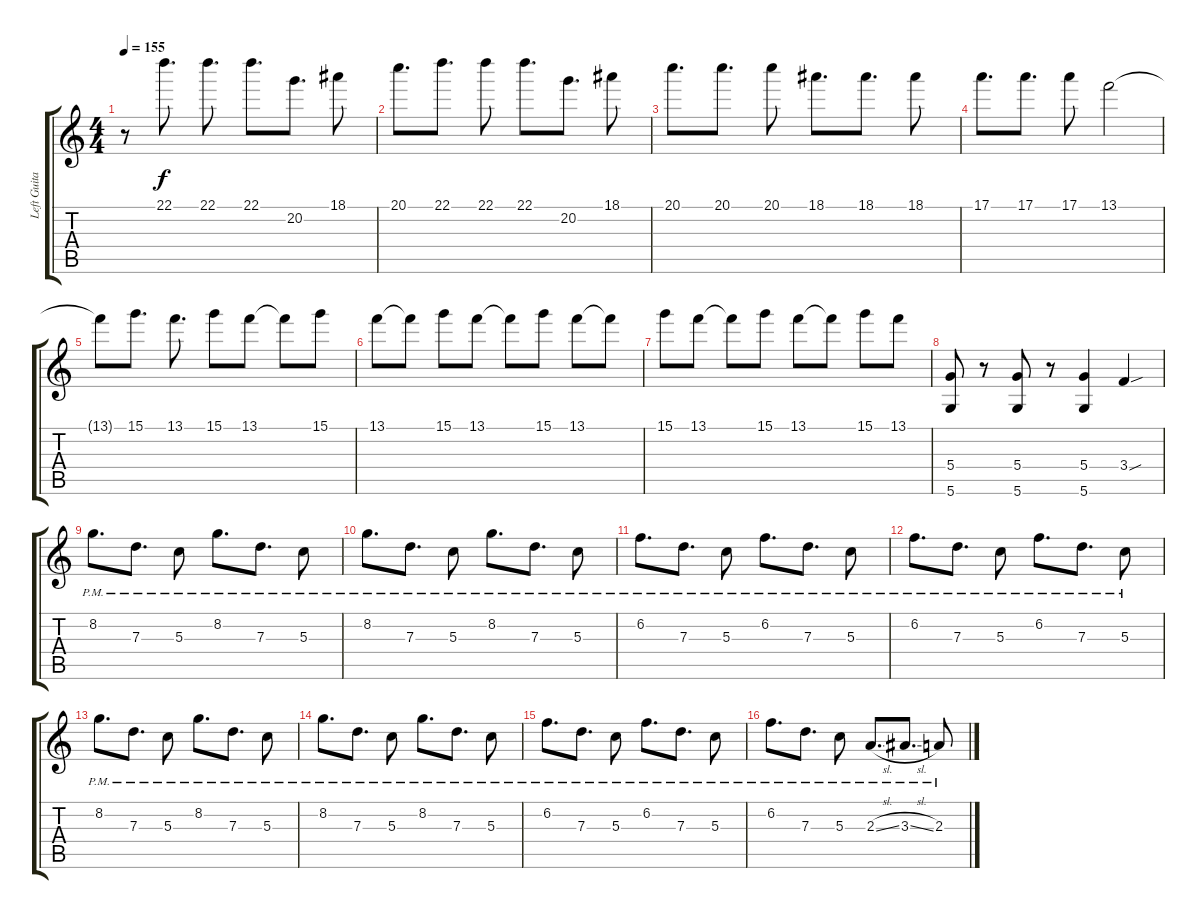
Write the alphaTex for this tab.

\track ("Left Guitar" "Left Guita") {instrument distortionguitar}
\staff {score tabs}
\tuning (E4 B3 G3 D3 A2 D2) {hide}
\ts (4 4)
\tempo 155
\clef g2
\ks c
r.8{dy f} 22.1.8{d} 22.1.8{d} 22.1.8{d} 20.2.8{d} 18.1.8 |
20.1.8{d} 22.1.8{d} 22.1.8 22.1.8{d} 20.2.8{d} 18.1.8 |
20.1.8{d} 20.1.8{d} 20.1.8 18.1.8{d} 18.1.8{d} 18.1.8 |
17.1.8{d} 17.1.8{d} 17.1.8 13.1.2 |
13.1{t}.8 15.1.8{d} 13.1.8{d} 15.1.8 13.1.8 13.1{t}.8 15.1.8 |
13.1.8 13.1{t}.8 15.1.8 13.1.8 13.1{t}.8 15.1.8 13.1.8 13.1{t}.8 |
15.1.8 13.1.8 13.1{t}.8 15.1.8 13.1.8 13.1{t}.8 15.1.8 13.1.8 |
(5.4 5.6).8 r.8 (5.4 5.6).8 r.8 (5.4 5.6).4 3.4{sou}.4 |
8.2{pm}.8{d} 7.3{pm}.8{d} 5.3{pm}.8 8.2{pm}.8{d} 7.3{pm}.8{d} 5.3{pm}.8 |
8.2{pm}.8{d} 7.3{pm}.8{d} 5.3{pm}.8 8.2{pm}.8{d} 7.3{pm}.8{d} 5.3{pm}.8 |
6.2{pm}.8{d} 7.3{pm}.8{d} 5.3{pm}.8 6.2{pm}.8{d} 7.3{pm}.8{d} 5.3{pm}.8 |
6.2{pm}.8{d} 7.3{pm}.8{d} 5.3{pm}.8 6.2{pm}.8{d} 7.3{pm}.8{d} 5.3{pm}.8 |
8.2{pm}.8{d} 7.3{pm}.8{d} 5.3{pm}.8 8.2{pm}.8{d} 7.3{pm}.8{d} 5.3{pm}.8 |
8.2{pm}.8{d} 7.3{pm}.8{d} 5.3{pm}.8 8.2{pm}.8{d} 7.3{pm}.8{d} 5.3{pm}.8 |
6.2{pm}.8{d} 7.3{pm}.8{d} 5.3{pm}.8 6.2{pm}.8{d} 7.3{pm}.8{d} 5.3{pm}.8 |
6.2{pm}.8{d} 7.3{pm}.8{d} 5.3{pm}.8 2.3{sl pm}.8{d} 3.3{sl pm}.8{d} 2.3{pm}.8
